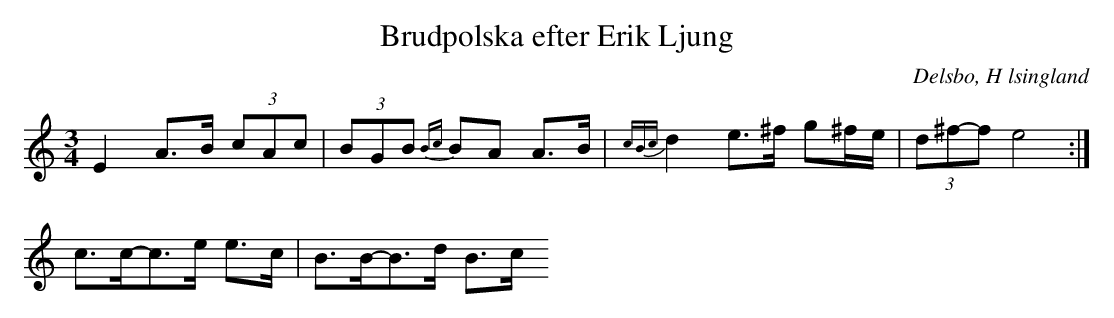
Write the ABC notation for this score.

X:1
T: Brudpolska efter Erik Ljung
O: Delsbo, H lsingland
M: 3/4
L: 1/8
K: Am
E2 A>B (3cAc| (3BGB {Bc}BA A>B|{cBc}d2 e>^f g^f/e/|(3d^f-f e4 :|
c>c-c>e e>c|B>B-B>d B>c
